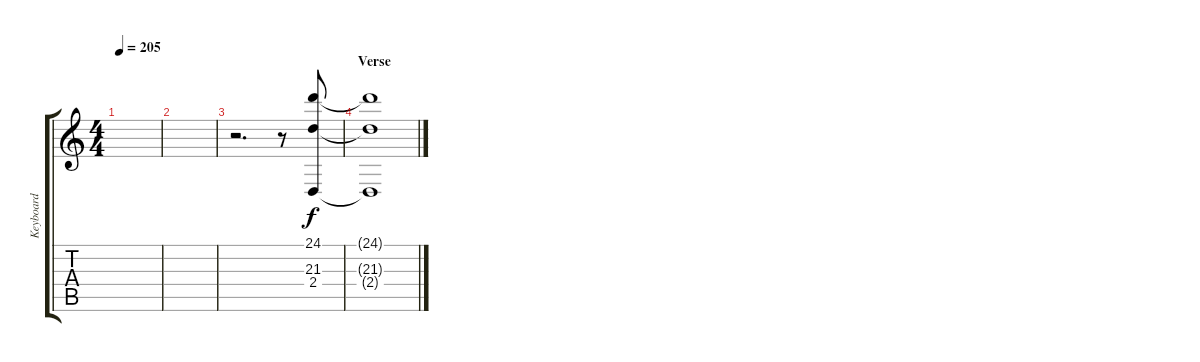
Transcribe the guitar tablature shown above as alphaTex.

\track ("Keyboard" "Keyboard") {instrument stringensemble1}
\staff {score tabs}
\tuning (D4 A3 F3 C3 G2 D2) {hide}
\ts (4 4)
\tempo 205
\clef g2
\ks c
|
|
r.2{d} r.8 (24.1 21.3 2.4).8 |
\section ("" "Verse")
(24.1{t} 21.3{t} 2.4{t}).1
